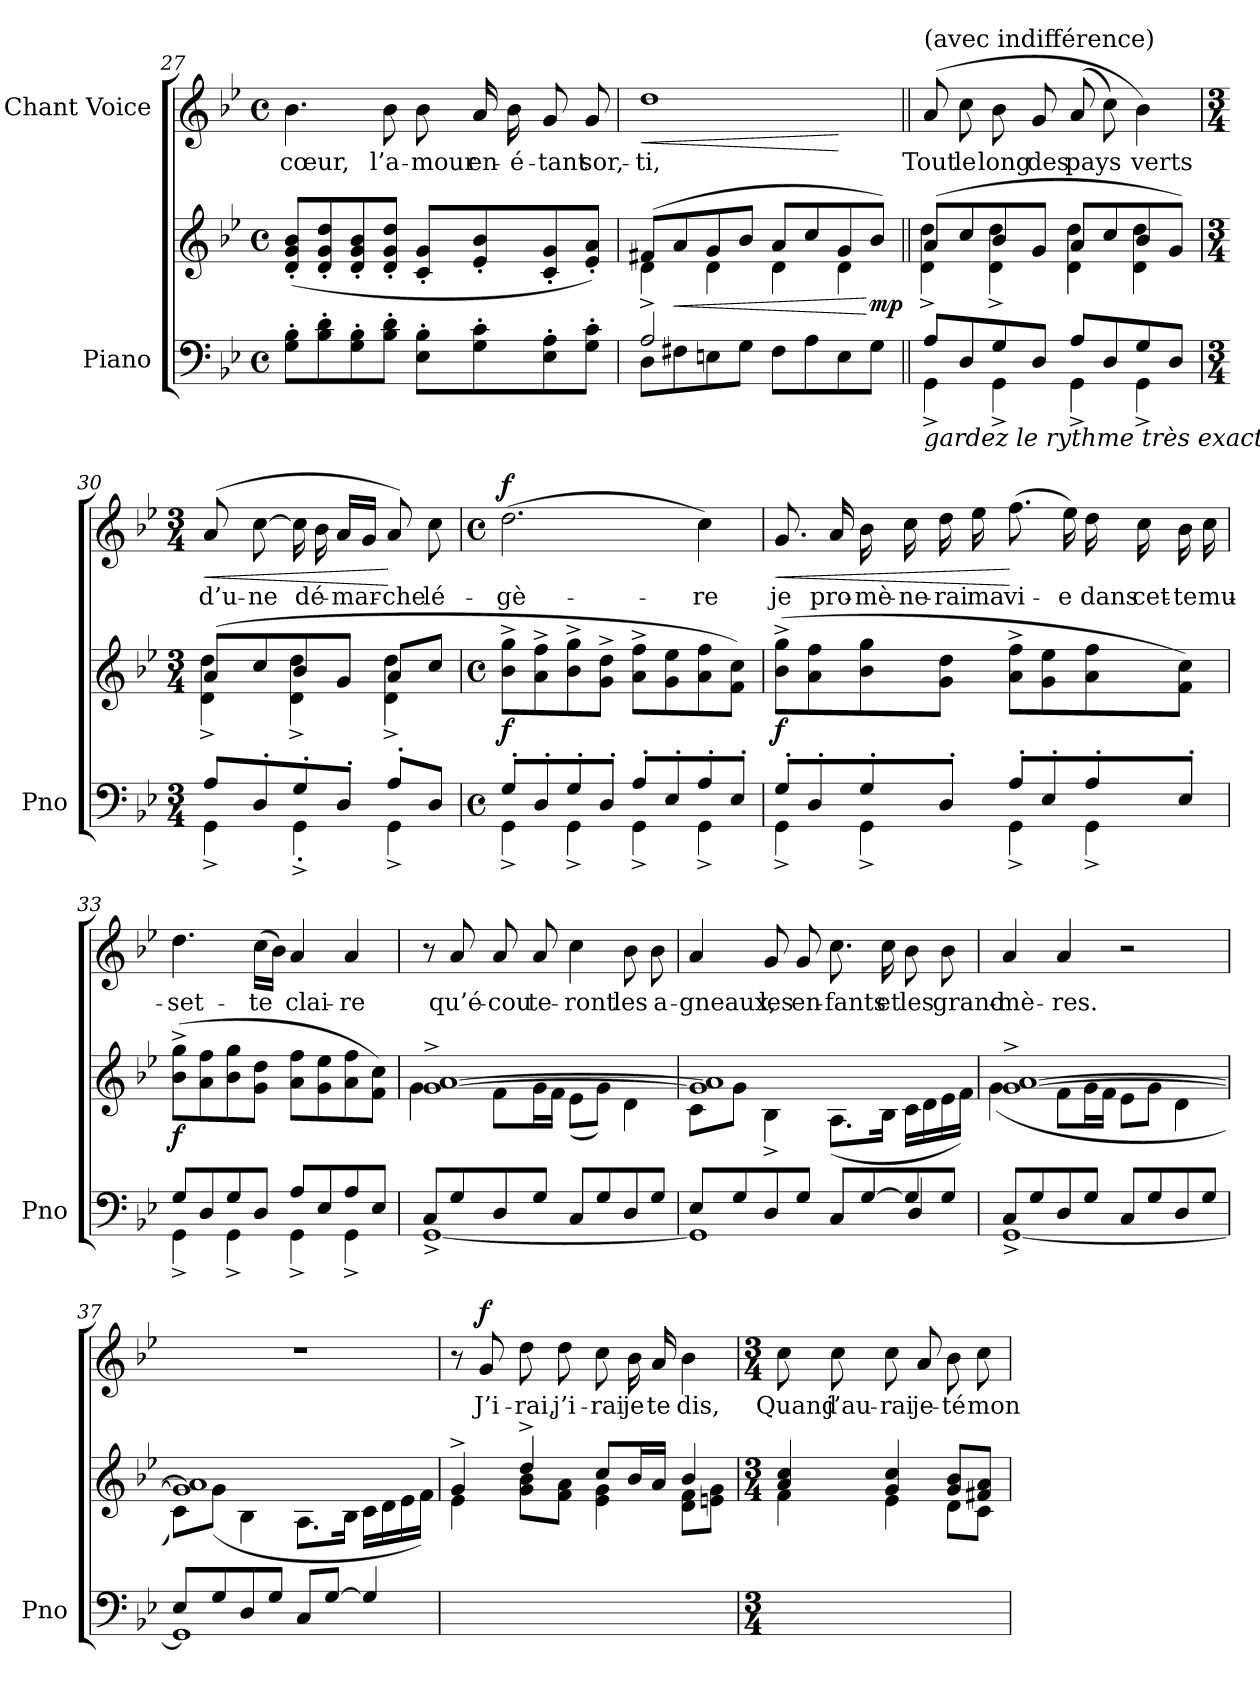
**kern	**kern	**dynam	**kern	**text	**dynam
*part2	*part2	*part2	*part1	*part1	*part1
*staff3	*staff2	*staff2/3	*staff1	*staff1	*staff1
*I"Piano	*	*	*I"Chant Voice	*	*
*I'Pno	*	*	*	*	*
!!LO:PB:g=z
*clefF4	*clefG2	*	*clefG2	*	*
*k[b-e-]	*k[b-e-]	*	*k[b-e-]	*	*
*M4/4	*M4/4	*	*M4/4	*	*
*met(c)	*met(c)	*	*met(c)	*	*
=27	=27	=27	=27	=27	=27
!	!	!	!	!LO:LY:b	!
8G\' 8B-\'L	(>8d/' 8g/' 8b-/'L	.	4.b-\	cœur,	.
8B-\' 8d\'	8d/' 8g/' 8dd/'	.	.	.	.
8G\' 8B-\'	8d/' 8g/' 8b-/'	.	.	.	.
!	!	!	!	!LO:LY:b	!
8B-\' 8d\'J	8d/' 8g/' 8dd/'J	.	8b-\	l’a-	.
!	!	!	!	!LO:LY:b	!
8E-\' 8B-\'L	8c/' 8g/'L	.	8b-\	-mour	.
!	!	!	!	!LO:LY:b	!
8G\' 8c\'	8e-/' 8b-/'	.	16a/	en-	.
!	!	!	!	!LO:LY:b	!
.	.	.	16b-\	-é-	.
!	!	!	!	!LO:LY:b	!
8E-\' 8A\'	8c/' 8g/'	.	8g/	-tant	.
!	!	!	!	!LO:LY:b	!
8G\' 8c\'J	8e-/' 8a/'J)	.	8g/	sor,-	.
=28	=28	=28	=28	=28	=28
*^	*^	*	*	*	*
!	!	!	!	!	!	!LO:LY:b	!LO:HP:b
*	*	*	*	*	*^	*	*
2A/	8D\L	(>8f#X/L	4d^\	.	1dd	2ryy	-ti,	<
!	!	!	!	!LO:HP:b	!	!	!	!
.	8F#X\	8a/	.	<	.	.	.	.
.	8En\	8g/	4d\	.	.	.	.	.
.	8G\J	8b-/J	.	.	.	.	.	.
2ryy	8F#\L	8a/L	4d\	.	.	4ryy	.	.
.	8A\	8cc/	.	.	.	.	.	.
.	8E\	8g/	4d\	.	.	4ryy	.	[
!	!	!	!	!LO:DY:n=1:b	!	!	!	!
.	8G\J	8b-/J)	.	[ mp	.	.	.	.
*	*	*	*	*	*v	*v	*	*
=29||	=29||	=29||	=29||	=29||	=29||	=29||	=29||
!	!	!	!	!	!LO:TX:a:t=(avec indifférence)	!	!
!LO:TX:b:i:t=gardez le rythme très exact	!	!	!	!	!	!	!
!	!	!	!	!	!	!LO:LY:b	!
8A/L	4GG^\	(>8a/L	4d\^ 4dd\^	.	(>8a/	Tout	.
!	!	!	!	!	!	!LO:LY:b	!
8D/	.	8cc/	.	.	8cc\	le	.
!	!	!	!	!	!	!LO:LY:b	!
8G/	4GG^\	8b-/	4d\^ 4dd\^	.	8b-\	long	.
!	!	!	!	!	!	!LO:LY:b	!
8D/J	.	8g/J	.	.	8g/	des	.
!	!	!	!	!	!	!LO:LY:b	!
8A/L	4GG^\	8a/L	4d\ 4dd\	.	(>8a/	pays	.
8D/	.	8cc/	.	.	8cc\)	.	.
!	!	!	!	!	!	!LO:LY:b	!
8G/	4GG^\	8b-/	4d\ 4dd\	.	4b-\)	verts	.
8D/J	.	8g/J)	.	.	.	.	.
!!LO:LB:g=z
=30	=30	=30	=30	=30	=30	=30	=30
*M3/4	*	*M3/4	*	*	*M3/4	*	*
!	!	!	!	!	!	!LO:LY:b	!LO:HP:b
8A/L	4GG^\	(>8a/L	4d\^ 4dd\^	.	(>8a/	d’u-	<
!	!	!	!	!	!	!LO:LY:b	!
8D'/	.	8cc/	.	.	[8cc\	-ne	.
8G'/	4GG'^\	8b-/	4d\^ 4dd\^	.	16cc\]	.	.
!	!	!	!	!	!	!LO:LY:b	!
.	.	.	.	.	16b-\	dé-	.
!	!	!	!	!	!	!LO:LY:b	!
8D'/J	.	8g/J	.	.	16a/LL	-mar-	.
.	.	.	.	.	16g/JJ	.	.
!	!	!	!	!	!	!LO:LY:b	!
8A'/L	4GG^\	8a/L	4d\^ 4dd\^	.	8a/)	-che	[
!	!	!	!	!	!	!LO:LY:b	!
8D/J	.	8cc/J	.	.	8cc\	lé-	.
*	*	*v	*v	*	*	*	*
=31	=31	=31	=31	=31	=31	=31
*M4/4	*	*M4/4	*	*M4/4	*	*
*met(c)	*	*met(c)	*	*met(c)	*	*
!	!	!	!LO:DY:b	!	!LO:LY:b	!LO:DY:a
8G'/L	4GG^\	8b-\^ 8gg\^L	f	(>2.dd\	-gè-	f
8D'/	.	8a\^ 8ff\^	.	.	.	.
8G'/	4GG^\	8b-\^ 8gg\^	.	.	.	.
8D'/J	.	8g\^ 8dd\^J	.	.	.	.
8A'/L	4GG^\	8a\^ 8ff\^L	.	.	.	.
8E-'/	.	8g\ 8ee-\	.	.	.	.
!	!	!	!	!	!LO:LY:b	!
8A'/	4GG^\	8a\ 8ff\	.	4cc!\)	-re	.
8E-'/J	.	8f\ 8cc\J)	.	.	.	.
!!LO:LB:g=z
=32	=32	=32	=32	=32	=32	=32
!	!	!	!LO:DY:b	!	!LO:LY:b	!LO:HP:b
8G'/L	4GG^\	(>8b-\^ 8gg\^L	f	8.g/	je	<
8D'/	.	8a\ 8ff\	.	.	.	.
!	!	!	!	!	!LO:LY:b	!
.	.	.	.	16a/	pro-	.
!	!	!	!	!	!LO:LY:b	!
8G'/	4GG^\	8b-\ 8gg\	.	16b-\	-mè-	.
!	!	!	!	!	!LO:LY:b	!
.	.	.	.	16cc\	-ne-	.
!	!	!	!	!	!LO:LY:b	!
8D'/J	.	8g\ 8dd\J	.	16dd\	-rai	.
!	!	!	!	!	!LO:LY:b	!
.	.	.	.	16ee-\	ma	.
!	!	!	!	!	!LO:LY:b	!
8A'/L	4GG^\	8a\^ 8ff\^L	.	(>8.ff\	vi-	[
8E-'/	.	8g\ 8ee-\	.	.	.	.
!	!	!	!	!	!LO:LY:b	!
.	.	.	.	16ee-\)	-e	.
!	!	!	!	!	!LO:LY:b	!
8A'/	4GG^\	8a\ 8ff\	.	16dd\	dans	.
!	!	!	!	!	!LO:LY:b	!
.	.	.	.	16cc\	cet-	.
!	!	!	!	!	!LO:LY:b	!
8E-'/J	.	8f\ 8cc\J)	.	16b-\	-te	.
!	!	!	!	!	!LO:LY:b	!
.	.	.	.	16cc\	mu-	.
=33	=33	=33	=33	=33	=33	=33
!	!	!	!LO:DY:b	!	!LO:LY:b	!
8G/L	4GG^\	(>8b-\^ 8gg\^L	f	4.dd\	-set-	.
8D/	.	8a\ 8ff\	.	.	.	.
8G/	4GG^\	8b-\ 8gg\	.	.	.	.
!	!	!	!	!	!LO:LY:b	!
8D/J	.	8g\ 8dd\J	.	(>16cc\LL	-te	.
.	.	.	.	16b-\JJ)	.	.
!	!	!	!	!	!LO:LY:b	!
8A/L	4GG^\	8a\ 8ff\L	.	4a/	clai-	.
8E-/	.	8g\ 8ee-\	.	.	.	.
!	!	!	!	!	!LO:LY:b	!
8A/	4GG^\	8a\ 8ff\	.	4a!/	-re	.
8E-/J	.	8f\ 8cc\J)	.	.	.	.
!!LO:LB:g=z
=34	=34	=34	=34	=34	=34	=34
*	*	*^	*	*	*	*
!	!	!	!	!LO:DY:b	!	!	!
!	!	!	!	!LO:DY:n=1:b	!	!	!
8C/L	[1GG^	[1g^ [1a^	4g\	p other-dynamics	8r	.	.
!	!	!	!	!	!	!LO:LY:b	!
8G/	.	.	.	.	8a/	qu’é-	.
!	!	!	!	!	!	!LO:LY:b	!
8D/	.	.	8f\L	.	8a/	-cou	.
!	!	!	!	!	!	!LO:LY:b	!
8G/J	.	.	16g\L	.	8a/	te-	.
.	.	.	16f\JJ	.	.	.	.
!	!	!	!	!	!	!LO:LY:b	!
8C/L	.	.	(<8e-\L	.	4cc\	-ront	.
8G/	.	.	8g\J)	.	.	.	.
!	!	!	!	!	!	!LO:LY:b	!
8D/	.	.	4d\	.	8b-\	les	.
!	!	!	!	!	!	!LO:LY:b	!
8G/J	.	.	.	.	8b-\	a-	.
=35	=35	=35	=35	=35	=35	=35	=35
*	*^	*	*	*	*	*	*
!	!	!	!	!	!	!	!LO:LY:b	!
8E-/L	1GG]	2ryy	1g] 1a]	8c\L	.	4a/	-gneaux,	.
8G/	.	.	.	8g\J	.	.	.	.
!	!	!	!	!	!	!	!LO:LY:b	!
8D/	.	.	.	4B-^\	.	8g/	les	.
!	!	!	!	!	!	!	!LO:LY:b	!
8G/J	.	.	.	.	.	8g/	en-	.
!	!	!	!	!	!	!	!LO:LY:b	!
8C/L	.	4ryy	.	(<8.A\L	.	8.cc\	-fants	.
[8G/	.	.	.	.	.	.	.	.
!	!	!	!	!	!	!	!LO:LY:b	!
.	.	.	.	16B-\Jk	.	16cc\	et	.
!	!	!	!	!	!	!	!LO:LY:b	!
8G/]	.	4D/	.	16c\LL	.	8b-\	les	.
.	.	.	.	16d\	.	.	.	.
!	!	!	!	!	!	!	!LO:LY:b	!
8G/J	.	.	.	16e-\	.	8b-\	grand-	.
.	.	.	.	16f\JJ)	.	.	.	.
*	*v	*v	*	*	*	*	*	*
=36	=36	=36	=36	=36	=36	=36	=36
!	!	!	!	!	!	!LO:LY:b	!
8C/L	[1GG^	[1g^ [1a^	(<4g\	.	4a/	-mè-	.
8G/	.	.	.	.	.	.	.
!	!	!	!	!	!	!LO:LY:b	!
8D/	.	.	8f\L	.	4a!/	-res.	.
8G/J	.	.	16g\L	.	.	.	.
.	.	.	16f\JJ	.	.	.	.
8C/L	.	.	8e-\L	.	2r	.	.
8G/	.	.	8g\J	.	.	.	.
8D/	.	.	4d\	.	.	.	.
8G/J	.	.	.	.	.	.	.
!!LO:PB:g=z
=37	=37	=37	=37	=37	=37	=37	=37
8E-/L	1GG]	1g] 1a]	8c\L)	.	1r	.	.
8G/	.	.	(>8g\J	.	.	.	.
8D/	.	.	4B-\	.	.	.	.
8G/J	.	.	.	.	.	.	.
8C/L	.	.	8.A\L	.	.	.	.
[8G/J	.	.	.	.	.	.	.
.	.	.	16B-\Jk	.	.	.	.
4G/]	.	.	16c\LL	.	.	.	.
.	.	.	16d\	.	.	.	.
.	.	.	16e-\	.	.	.	.
.	.	.	16f\JJ)	.	.	.	.
*v	*v	*	*	*	*	*	*
=38	=38	=38	=38	=38	=38	=38
1ryy	4g^/	4e-\	.	8r	.	.
!	!	!	!	!	!LO:LY:b	!LO:DY:a
.	.	.	.	8g/	J’i-	f
!	!	!	!	!	!LO:LY:b	!
.	4dd^/	8g\ 8b-\L	.	8dd\	-rai,	.
!	!	!	!	!	!LO:LY:b	!
.	.	8f\ 8a\J	.	8dd\	j’i-	.
!	!	!	!	!	!LO:LY:b	!
.	8cc/L	4e-\ 4g\	.	8cc\	-rai	.
!	!	!	!	!	!LO:LY:b	!
.	16b-/L	.	.	16b-\	je	.
!	!	!	!	!	!LO:LY:b	!
.	16a/JJ	.	.	16a/	te	.
!	!	!	!	!	!LO:LY:b	!
.	4b-/	8d\ 8f\L	.	4b-\	dis,	.
.	.	8en\ 8g\J	.	.	.	.
=39	=39	=39	=39	=39	=39	=39
*M3/4	*M3/4	*	*	*M3/4	*	*
!	!	!	!	!	!LO:LY:b	!
2.ryy	4a/ 4cc/	4f\	.	8cc\	Quand	.
!	!	!	!	!	!LO:LY:b	!
.	.	.	.	8cc\	j’au-	.
!	!	!	!	!	!LO:LY:b	!
.	4g/ 4cc/	4e-i\	.	8cc\	-rai	.
!	!	!	!	!	!LO:LY:b	!
.	.	.	.	8a/	je-	.
!	!	!	!	!	!LO:LY:b	!
.	8g/ 8b-/L	8d\L	.	8b-\	-té	.
!	!	!	!	!	!LO:LY:b	!
.	8f#X/ 8a/J	8c\J	.	8cc\	mon	.
*	*v	*v	*	*	*	*
=	=	=	=	=	=
*-	*-	*-	*-	*-	*-
